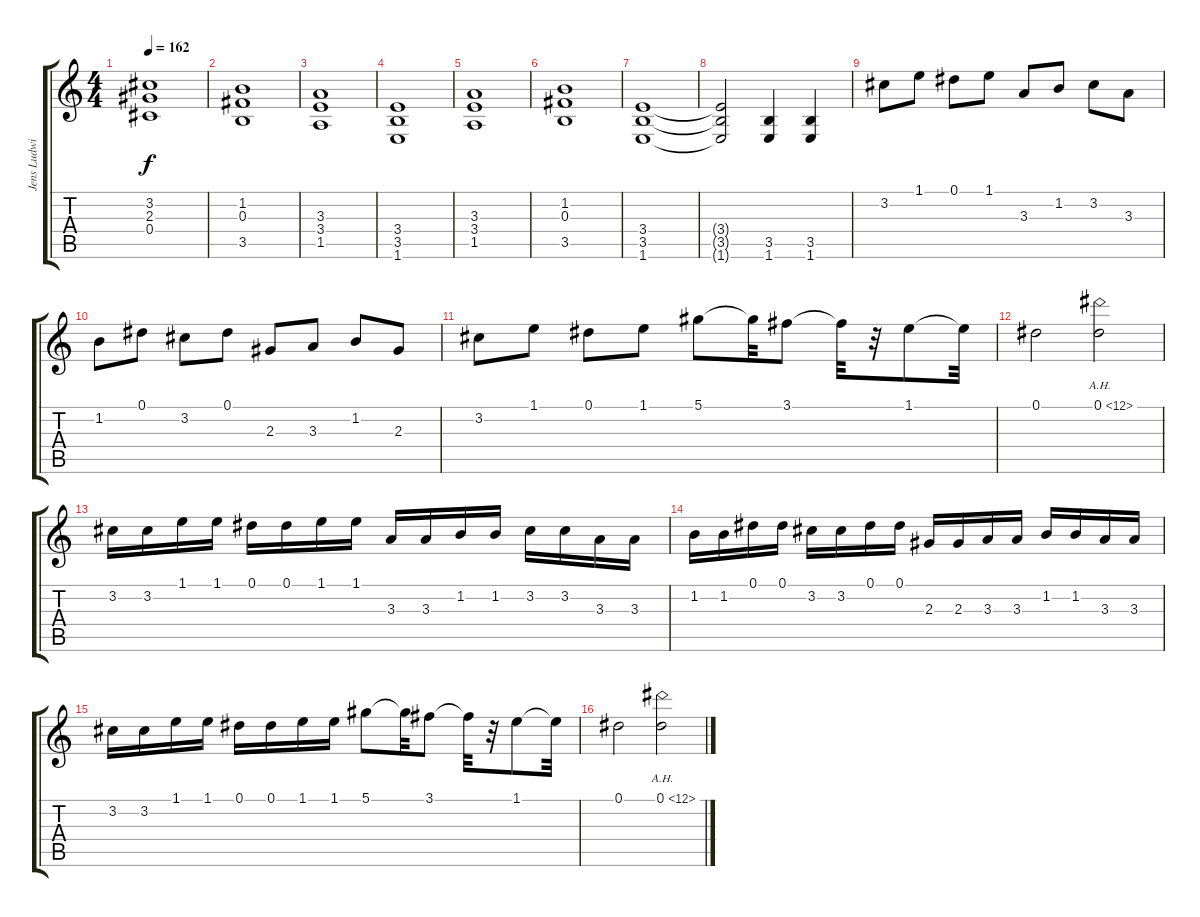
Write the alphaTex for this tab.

\track ("Jens Ludwig" "Jens Ludwi") {instrument distortionguitar}
\staff {score tabs}
\tuning (Eb4 Bb3 Gb3 Db3 Ab2 Eb2) {hide}
\ts (4 4)
\tempo 162
\clef g2
\ks c
(3.2 2.3 0.4).1{dy f} |
(1.2 0.3 3.5).1 |
(3.3 3.4 1.5).1 |
(3.4 3.5 1.6).1 |
(3.3 3.4 1.5).1 |
(1.2 0.3 3.5).1 |
(3.4 3.5 1.6).1 |
(3.4{t} 3.5{t} 1.6{t}).2 (3.5 1.6).4 (3.5 1.6).4 |
3.2.8 1.1.8 0.1.8 1.1.8 3.3.8 1.2.8 3.2.8 3.3.8 |
1.2.8 0.1.8 3.2.8 0.1.8 2.3.8 3.3.8 1.2.8 2.3.8 |
3.2.8 1.1.8 0.1.8 1.1.8 5.1.8 5.1{t}.32 3.1.8 3.1{t}.32 r.32 1.1.8 1.1{t}.32 |
0.1.2 0.1{ah 12}.2 |
3.2.16 3.2.16 1.1.16 1.1.16 0.1.16 0.1.16 1.1.16 1.1.16 3.3.16 3.3.16 1.2.16 1.2.16 3.2.16 3.2.16 3.3.16 3.3.16 |
1.2.16 1.2.16 0.1.16 0.1.16 3.2.16 3.2.16 0.1.16 0.1.16 2.3.16 2.3.16 3.3.16 3.3.16 1.2.16 1.2.16 3.3.16 3.3.16 |
3.2.16 3.2.16 1.1.16 1.1.16 0.1.16 0.1.16 1.1.16 1.1.16 5.1.8 5.1{t}.32 3.1.8 3.1{t}.32 r.32 1.1.8 1.1{t}.32 |
0.1.2 0.1{ah 12}.2
